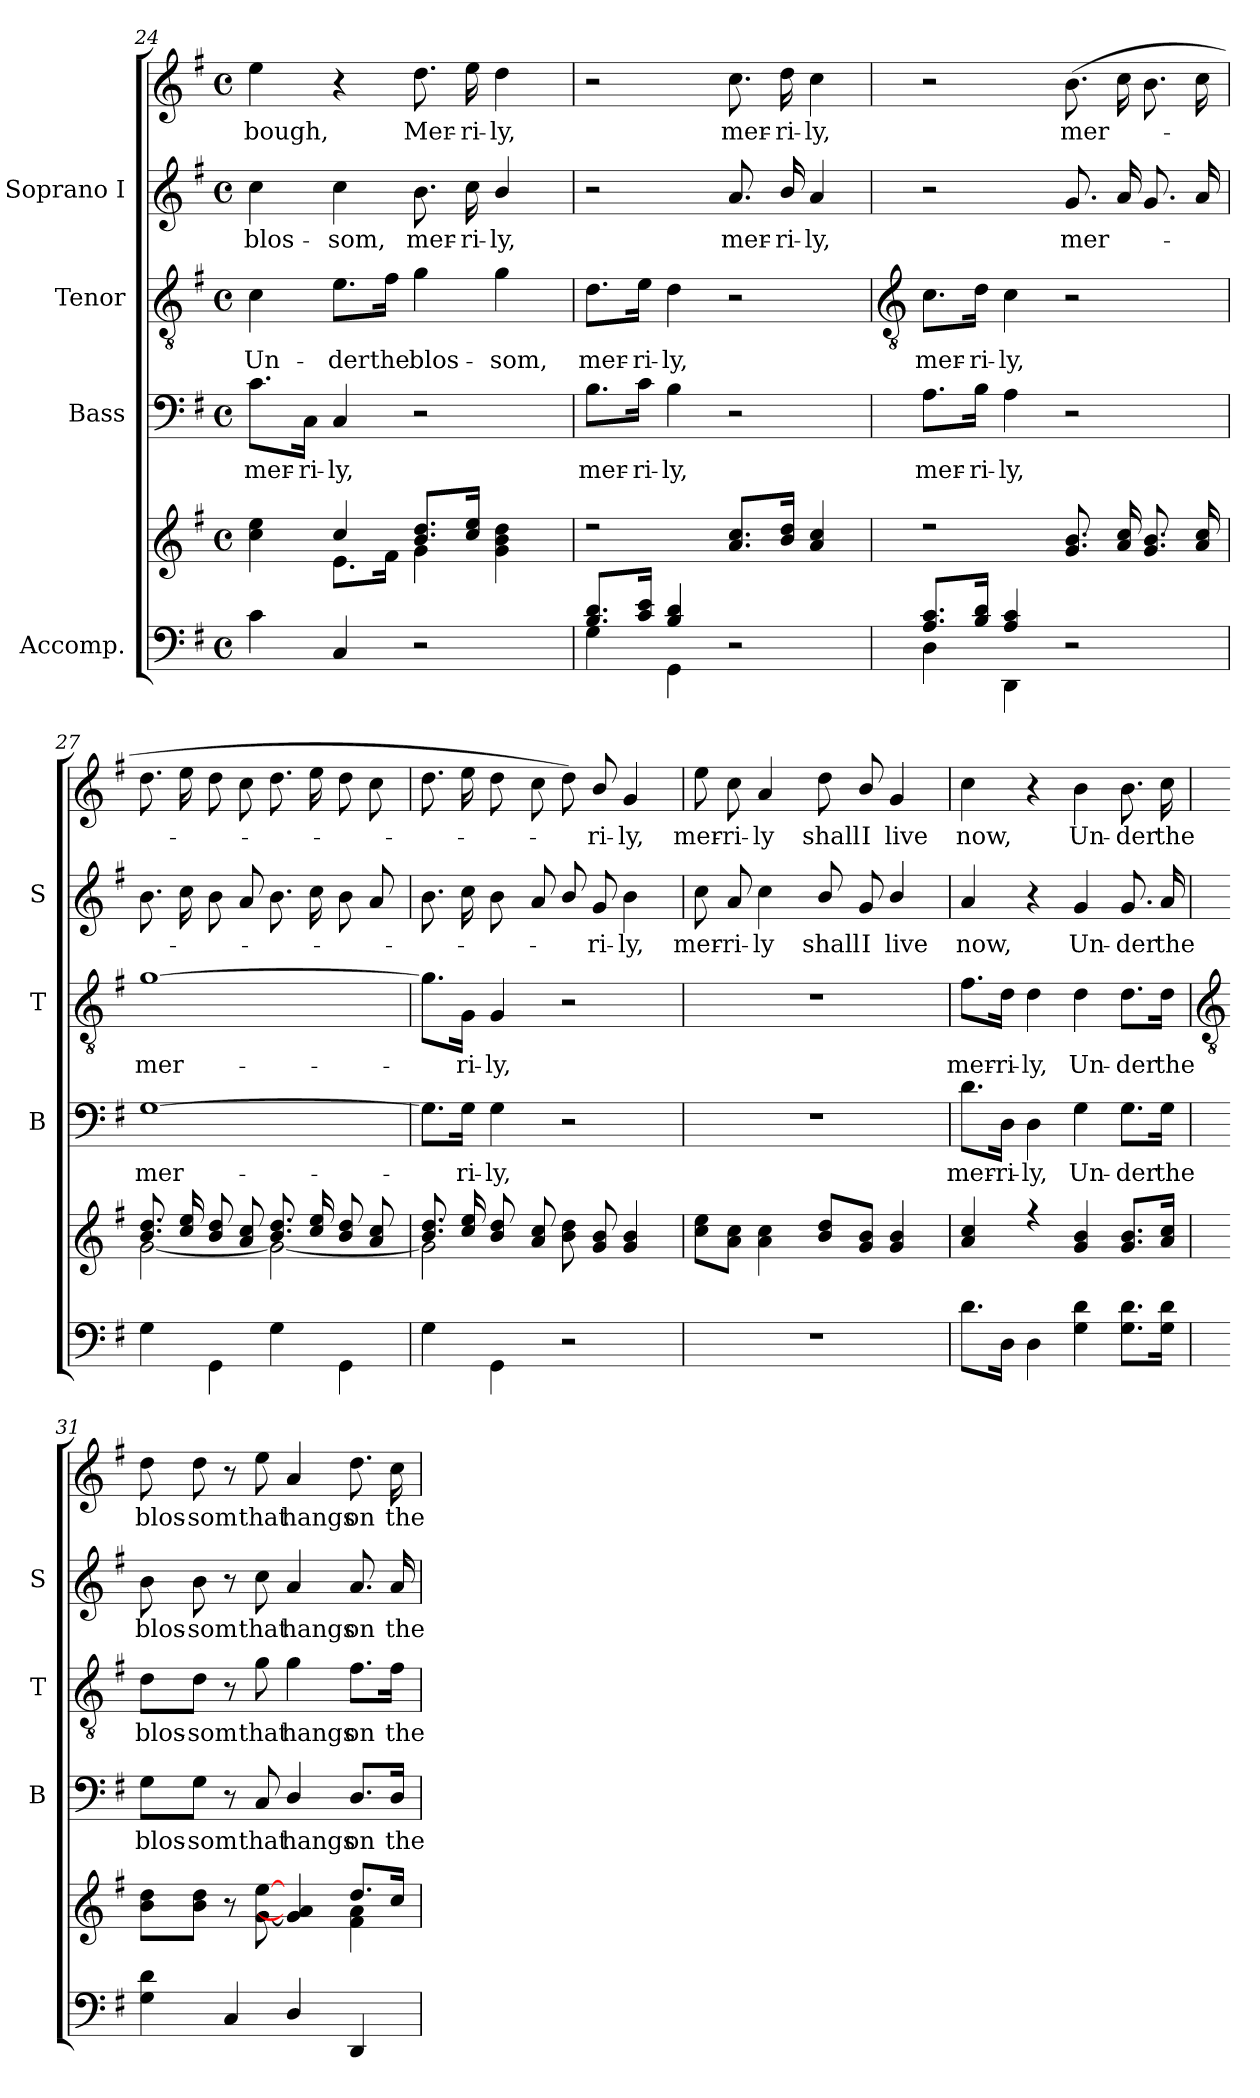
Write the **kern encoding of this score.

**kern	**kern	**kern	**text	**kern	**text	**kern	**text	**kern	**text
*part4	*part4	*part3	*part3	*part2	*part2	*part1	*part1	*part1	*part1
*staff6	*staff5	*staff4	*staff4	*staff3	*staff3	*staff2	*staff2	*staff1	*staff1
*I"Accomp.	*	*I"Bass	*	*I"Tenor	*	*I"Soprano I	*	*	*
*	*	*I'B	*	*I'T	*	*I'S	*	*	*
*clefF4	*clefG2	*clefF4	*	*clefGv2	*	*clefG2	*	*clefG2	*
*k[f#]	*k[f#]	*k[f#]	*	*k[f#]	*	*k[f#]	*	*k[f#]	*
*G:	*G:	*G:	*	*G:	*	*G:	*	*G:	*
*M4/4	*M4/4	*M4/4	*	*M4/4	*	*M4/4	*	*M4/4	*
*met(c)	*met(c)	*met(c)	*	*met(c)	*	*met(c)	*	*met(c)	*
=24	=24	=24	=24	=24	=24	=24	=24	=24	=24
*^	*^	*	*	*	*	*	*	*	*
!	!	!	!	!	!LO:LY:b	!	!LO:LY:b	!	!LO:LY:b	!	!LO:LY:b
2ryy	4c\	4cc 4ee	4ryy	8.c\L	mer-	4c	Un-	4cc	blos-	4ee	bough,
!	!	!	!	!	!LO:LY:b	!	!	!	!	!	!
.	.	.	.	16C\Jk	-ri-	.	.	.	.	.	.
!	!	!	!	!	!LO:LY:b	!	!LO:LY:b	!	!LO:LY:b	!	!
.	4C/	4cc/	8.e\L	4C	-ly,	8.e\L	-der	4cc	-som,	4r	.
!	!	!	!	!	!	!	!LO:LY:b	!	!	!	!
.	.	.	16f#\J	.	.	16f#\Jk	the	.	.	.	.
!	!	!	!	!	!	!	!LO:LY:b	!	!LO:LY:b	!	!LO:LY:b
8.ryy	2r	8.b/ 8.dd/L	4g\	2r	.	4g	blos-	8.b	mer-	8.dd	Mer-
!	!	!	!	!	!	!	!	!	!LO:LY:b	!	!LO:LY:b
4ryy	.	16cc/ 16ee/J	.	.	.	.	.	16cc	-ri-	16ee	-ri-
!	!	!	!	!	!	!	!LO:LY:b	!	!LO:LY:b	!	!LO:LY:b
.	.	4g 4b 4dd	4ryy	.	.	4g	-som,	4b/	-ly,	4dd	-ly,
16ryy	.	.	.	.	.	.	.	.	.	.	.
=25	=25	=25	=25	=25	=25	=25	=25	=25	=25	=25	=25
!	!	!	!	!	!LO:LY:b	!	!LO:LY:b	!	!	!	!
8.B/ 8.d/L	4G\	2r	1ryy	8.B\L	mer-	8.d\L	mer-	2r	.	2r	.
!	!	!	!	!	!LO:LY:b	!	!LO:LY:b	!	!	!	!
16c/ 16e/J	.	.	.	16c\Jk	-ri-	16e\Jk	-ri-	.	.	.	.
!	!	!	!	!	!LO:LY:b	!	!LO:LY:b	!	!	!	!
4B/ 4d/	4GG\	.	.	4B	-ly,	4d	-ly,	.	.	.	.
!	!	!	!	!	!	!	!	!	!LO:LY:b	!	!LO:LY:b
2ryy	2r	8.a 8.ccL	.	2r	.	2r	.	8.a	mer-	8.cc	mer-
!	!	!	!	!	!	!	!	!	!LO:LY:b	!	!LO:LY:b
.	.	16b 16ddJ	.	.	.	.	.	16b/	-ri-	16dd	-ri-
!	!	!	!	!	!	!	!	!	!LO:LY:b	!	!LO:LY:b
.	.	4a 4cc	.	.	.	.	.	4a	-ly,	4cc	-ly,
!!LO:LB:g=z
=26	=26	=26	=26	=26	=26	=26	=26	=26	=26	=26	=26
*	*	*	*	*	*	*clefGv2	*	*	*	*	*
!	!	!	!	!	!LO:LY:b	!	!LO:LY:b	!	!	!	!
8.A/ 8.c/L	4D\	2r	1ryy	8.A\L	mer-	8.c\L	mer-	2r	.	2r	.
!	!	!	!	!	!LO:LY:b	!	!LO:LY:b	!	!	!	!
16B/ 16d/J	.	.	.	16B\Jk	-ri-	16d\Jk	-ri-	.	.	.	.
!	!	!	!	!	!LO:LY:b	!	!LO:LY:b	!	!	!	!
4A/ 4c/	4DD\	.	.	4A	-ly,	4c	-ly,	.	.	.	.
!	!	!	!	!	!	!	!	!	!LO:LY:b	!	!LO:LY:b
2ryy	2r	8.g 8.bL	.	2r	.	2r	.	8.gL	mer-	(>8.bL	mer-
.	.	16a 16ccL	.	.	.	.	.	16aL	.	16ccL	.
.	.	8.g 8.b	.	.	.	.	.	8.g	.	8.b	.
.	.	16a 16ccJ	.	.	.	.	.	16aJ	.	16ccJ	.
=27	=27	=27	=27	=27	=27	=27	=27	=27	=27	=27	=27
!	!	!	!	!	!LO:LY:b	!	!LO:LY:b	!	!	!	!
2ryy	4G\	8.b/ 8.dd/L	[2g\	[1G	mer-	[1g	mer-	8.bL	.	8.ddL	.
.	.	16cc/ 16ee/L	.	.	.	.	.	16ccL	.	16eeL	.
.	4GG\	8b/ 8dd/	.	.	.	.	.	8b	.	8dd	.
.	.	8a/ 8cc/J	.	.	.	.	.	8aJ	.	8ccJ	.
8.ryy	4G\	8.b/ 8.dd/L	2g\_	.	.	.	.	8.bL	.	8.ddL	.
4ryy	.	16cc/ 16ee/L	.	.	.	.	.	16ccL	.	16eeL	.
.	4GG\	8b/ 8dd/	.	.	.	.	.	8b	.	8dd	.
.	.	8a/ 8cc/J	.	.	.	.	.	8aJ	.	8ccJ	.
16ryy	.	.	.	.	.	.	.	.	.	.	.
=28	=28	=28	=28	=28	=28	=28	=28	=28	=28	=28	=28
4ryy	4G\	8.b/ 8.dd/L	2g\]	8.G\L]	.	8.g\L]	.	8.bL	.	8.ddL	.
!	!	!	!	!	!LO:LY:b	!	!LO:LY:b	!	!	!	!
.	.	16cc/ 16ee/L	.	16G\Jk	ri-	16G\Jk	ri-	16ccL	.	16eeL	.
!	!	!	!	!	!LO:LY:b	!	!LO:LY:b	!	!	!	!
16ryy	4GG\	8b/ 8dd/	.	4G	-ly,	4G	-ly,	8b	.	8dd	.
2ryy	.	.	.	.	.	.	.	.	.	.	.
.	.	8a/ 8cc/J	.	.	.	.	.	8aJ	.	8ccJ	.
.	2r	8b 8ddL	2ryy	2r	.	2r	.	8b/	.	8dd)	.
!	!	!	!	!	!	!	!	!	!LO:LY:b	!	!LO:LY:b
.	.	8g/ 8b/J	.	.	.	.	.	8g	ri-	8b/	ri-
!	!	!	!	!	!	!	!	!	!LO:LY:b	!	!LO:LY:b
.	.	4g 4b	.	.	.	.	.	4b	-ly,	4g	-ly,
8.ryy	.	.	.	.	.	.	.	.	.	.	.
=29	=29	=29	=29	=29	=29	=29	=29	=29	=29	=29	=29
!	!	!	!	!	!	!	!	!	!LO:LY:b	!	!LO:LY:b
4ryy	1r	8cc 8eeL	4ryy	1r	.	1r	.	8cc	mer-	8ee	mer-
!	!	!	!	!	!	!	!	!	!LO:LY:b	!	!LO:LY:b
.	.	8a 8ccJ	.	.	.	.	.	8a	-ri-	8cc	-ri-
!	!	!	!	!	!	!	!	!	!LO:LY:b	!	!LO:LY:b
16ryy	.	4a 4cc	16ryy	.	.	.	.	4cc	-ly	4a	-ly
4ryy	.	.	2ryy	.	.	.	.	.	.	.	.
!	!	!	!	!	!	!	!	!	!LO:LY:b	!	!LO:LY:b
.	.	8b 8ddL	.	.	.	.	.	8b/	shall	8dd	shall
16ryy	.	.	.	.	.	.	.	.	.	.	.
!	!	!	!	!	!	!	!	!	!LO:LY:b	!	!LO:LY:b
4.ryy	.	8g/ 8b/J	.	.	.	.	.	8g/	I	8b/	I
!	!	!	!	!	!	!	!	!	!LO:LY:b	!	!LO:LY:b
.	.	4g 4b	.	.	.	.	.	4b/	live	4g	live
.	.	.	8.ryy	.	.	.	.	.	.	.	.
=30	=30	=30	=30	=30	=30	=30	=30	=30	=30	=30	=30
!	!	!	!	!	!LO:LY:b	!	!LO:LY:b	!	!LO:LY:b	!	!LO:LY:b
1ryy	8.d\L	4a 4cc	1ryy	8.d\L	mer-	8.f#\L	mer-	4a	now,	4cc	now,
!	!	!	!	!	!LO:LY:b	!	!LO:LY:b	!	!	!	!
.	16D\J	.	.	16D\Jk	-ri-	16d\Jk	-ri-	.	.	.	.
!	!	!	!	!	!LO:LY:b	!	!LO:LY:b	!	!	!	!
.	4D\	4r	.	4D	-ly,	4d	-ly,	4r	.	4r	.
!	!	!	!	!	!LO:LY:b	!	!LO:LY:b	!	!LO:LY:b	!	!LO:LY:b
.	4G\ 4d\	4g 4b	.	4G	Un-	4d	Un-	4g	Un-	4b	Un-
!	!	!	!	!	!LO:LY:b	!	!LO:LY:b	!	!LO:LY:b	!	!LO:LY:b
.	8.G\ 8.d\L	8.g 8.bL	.	8.G\L	-der	8.d\L	-der	8.g	-der	8.b	-der
!	!	!	!	!	!LO:LY:b	!	!LO:LY:b	!	!LO:LY:b	!	!LO:LY:b
.	16G\ 16d\J	16a 16ccJ	.	16G\Jk	the	16d\Jk	the	16a	the	16cc	the
*v	*v	*	*	*	*	*	*	*	*	*	*
!!LO:LB:g=z
=31	=31	=31	=31	=31	=31	=31	=31	=31	=31	=31
*	*	*	*	*	*clefGv2	*	*	*	*	*
*^	*	*	*	*	*	*	*	*	*	*
!	!	!	!	!	!LO:LY:b	!	!LO:LY:b	!	!LO:LY:b	!	!LO:LY:b
*v	*v	*	*	*	*	*	*	*	*	*	*
4G 4d	8b 8ddL	2.ryy	8G\L	blos-	8d\L	blos-	8b	blos-	8dd	blos-
!	!	!	!	!LO:LY:b	!	!LO:LY:b	!	!LO:LY:b	!	!LO:LY:b
.	8b 8ddJ	.	8G\J	-som	8d\J	-som	8b	-som	8dd	-som
4C	8r	.	8r	.	8r	.	8r	.	8r	.
!	!	!	!	!LO:LY:b	!	!LO:LY:b	!	!LO:LY:b	!	!LO:LY:b
.	[8g [8ee	.	8C	that	8g	that	8cc	that	8ee	that
!	!	!	!	!LO:LY:b	!	!LO:LY:b	!	!LO:LY:b	!	!LO:LY:b
4D/	4g] 4a]	.	4D/	hangs	4g	hangs	4a	hangs	4a	hangs
!	!	!	!	!LO:LY:b	!	!LO:LY:b	!	!LO:LY:b	!	!LO:LY:b
4DD	8.dd/L	4f#\ 4a\	8.D/L	on	8.f#\L	on	8.a	on	8.dd	on
!	!	!	!	!LO:LY:b	!	!LO:LY:b	!	!LO:LY:b	!	!LO:LY:b
.	16cc/J	.	16D/Jk	the	16f#\Jk	the	16a	the	16cc	the
*	*v	*v	*	*	*	*	*	*	*	*
=	=	=	=	=	=	=	=	=	=
*-	*-	*-	*-	*-	*-	*-	*-	*-	*-
